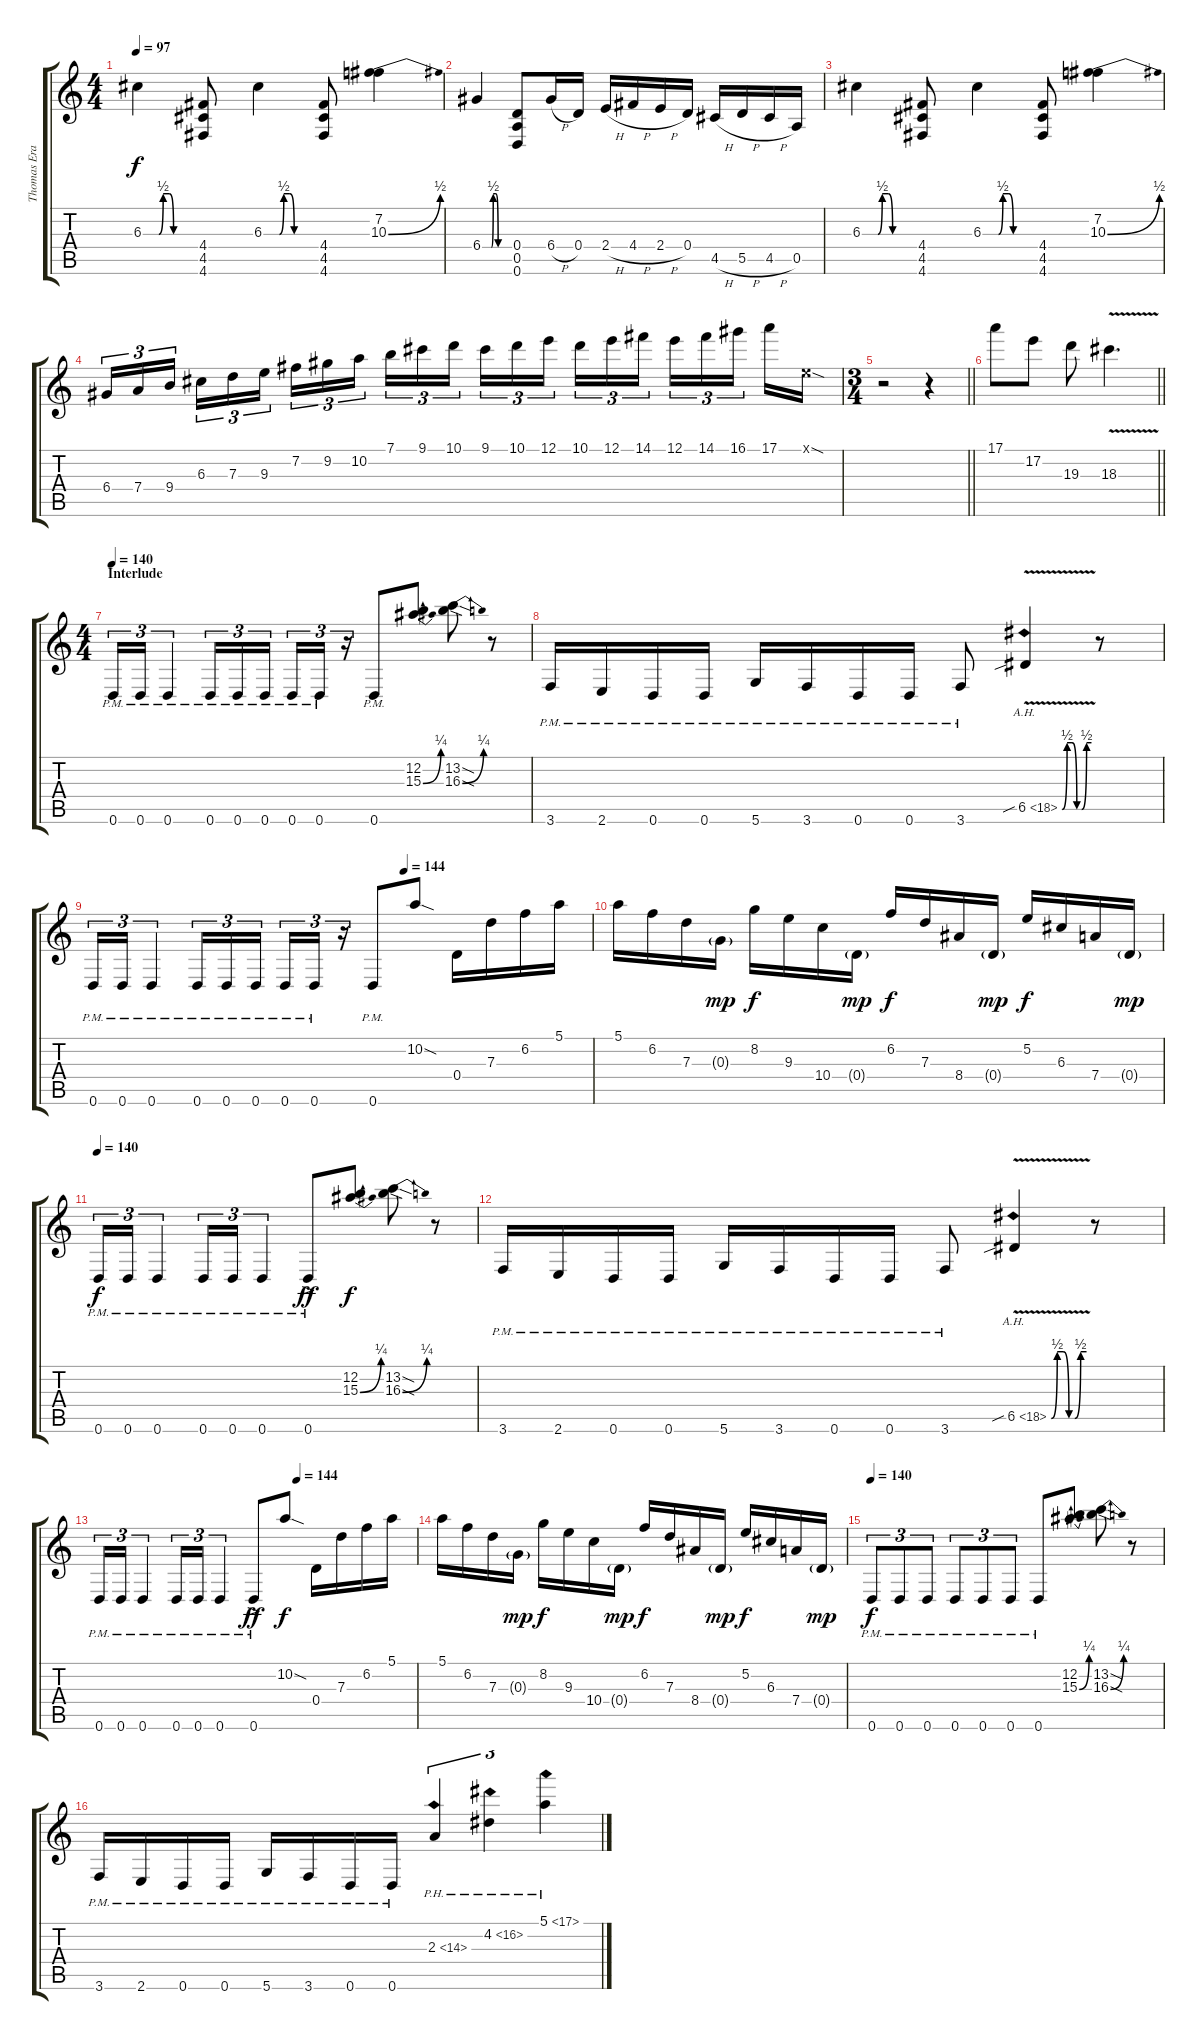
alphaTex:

\track ("Thomas Erak" "Thomas Era") {instrument distortionguitar}
\staff {score tabs}
\tuning (E4 B3 G3 D3 A2 D2) {hide}
\ts (4 4)
\tempo 97
\clef g2
\ks c
6.3{be (custom 0 0 18 0 23 2 30 2 35 0 60 0)}.4{dy f} (4.4 4.5 4.6).8 6.3{be (custom 0 0 18 0 23 2 30 2 35 0 60 0)}.4 (4.4 4.5 4.6).8 (7.2 10.3{be (bend 0 0 60 2)}).4 |
6.4{be (custom 0 0 20 0 24 2 30 2 35 0 60 0)}.4 (0.4 0.5 0.6).8 6.4{h}.16 0.4.16 2.4{h}.16 4.4{h}.16 2.4{h}.16 0.4.16 4.5{h}.16 5.5{h}.16 4.5{h}.16 0.5.16 |
6.3{be (custom 0 0 18 0 23 2 30 2 35 0 60 0)}.4 (4.4 4.5 4.6).8 6.3{be (custom 0 0 18 0 23 2 30 2 35 0 60 0)}.4 (4.4 4.5 4.6).8 (7.2 10.3{be (bend 0 0 60 2)}).4 |
6.4.16{tu (3 2)} 7.4.16{tu (3 2)} 9.4.16{tu (3 2) beam splitsecondary} 6.3.16{tu (3 2)} 7.3.16{tu (3 2)} 9.3.16{tu (3 2)} 7.2.16{tu (3 2)} 9.2.16{tu (3 2)} 10.2.16{tu (3 2) beam splitsecondary} 7.1.16{tu (3 2)} 9.1.16{tu (3 2)} 10.1.16{tu (3 2)} 9.1.16{tu (3 2)} 10.1.16{tu (3 2)} 12.1.16{tu (3 2) beam splitsecondary} 10.1.16{tu (3 2)} 12.1.16{tu (3 2)} 14.1.16{tu (3 2)} 12.1.16{tu (3 2)} 14.1.16{tu (3 2)} 16.1.16{tu (3 2) beam splitsecondary} 17.1.16 0.1{sod x}.16 |
\ts (3 4)
\barLineRight lightlight
r.2 r.4 |
\barLineRight lightlight
17.1.8 17.2.8 19.3.8 18.3{v}.4{d} |
\ts (4 4)
\section ("" "Interlude")
\tempo 140
0.6{pm}.16{tu (3 2)} 0.6{pm}.16{tu (3 2)} 0.6{pm}.4{tu (3 2)} 0.6{pm}.16{tu (3 2)} 0.6{pm}.16{tu (3 2)} 0.6{pm}.16{tu (3 2) beam splitsecondary} 0.6{pm}.16{tu (3 2)} 0.6{pm}.16{tu (3 2)} r.16{tu (3 2)} 0.6{pm}.8 (12.2 15.3{be (bend 0 0 60 1)}).8 (13.2{sod} 16.3{be (bend 0 0 60 1) sod}).8 r.8 |
3.6{pm}.16 2.6{pm}.16 0.6{pm}.16 0.6{pm}.16 5.6{pm}.16 3.6{pm}.16 0.6{pm}.16 0.6{pm}.16 3.6{pm}.8 6.5{be (custom 0 0 10 2 20 2 30 0 40 0 50 2 60 2) ah 12 v sib}.4 r.8 |
\tempo (144 0.625)
0.6{pm}.16{tu (3 2)} 0.6{pm}.16{tu (3 2)} 0.6{pm}.4{tu (3 2)} 0.6{pm}.16{tu (3 2)} 0.6{pm}.16{tu (3 2)} 0.6{pm}.16{tu (3 2) beam splitsecondary} 0.6{pm}.16{tu (3 2)} 0.6{pm}.16{tu (3 2)} r.16{tu (3 2)} 0.6{pm}.8 10.2{sod}.8 0.4.16 7.3.16 6.2.16 5.1.16 |
5.1.16 6.2.16 7.3.16 0.3{g}.16{dy mp} 8.2.16{dy f} 9.3.16 10.4.16 0.4{g}.16{dy mp} 6.2.16{dy f} 7.3.16 8.4.16 0.4{g}.16{dy mp} 5.2.16{dy f} 6.3.16 7.4.16 0.4{g}.16{dy mp} |
\tempo 140
0.6{pm}.16{tu (3 2) dy f} 0.6{pm}.16{tu (3 2)} 0.6{pm}.4{tu (3 2)} 0.6{pm}.16{tu (3 2)} 0.6{pm}.16{tu (3 2)} 0.6{pm}.4{tu (3 2)} 0.6{ac pm}.8{dy ff} (12.2 15.3{be (bend 0 0 60 1)}).8{dy f} (13.2{sod} 16.3{be (bend 0 0 60 1) sod}).8 r.8 |
3.6{pm}.16 2.6{pm}.16 0.6{pm}.16 0.6{pm}.16 5.6{pm}.16 3.6{pm}.16 0.6{pm}.16 0.6{pm}.16 3.6{pm}.8 6.5{be (custom 0 0 10 2 20 2 30 0 40 0 50 2 60 2) ah 12 v sib}.4 r.8 |
\tempo (144 0.625)
0.6{pm}.16{tu (3 2)} 0.6{pm}.16{tu (3 2)} 0.6{pm}.4{tu (3 2)} 0.6{pm}.16{tu (3 2)} 0.6{pm}.16{tu (3 2)} 0.6{pm}.4{tu (3 2)} 0.6{ac pm}.8{dy ff} 10.2{sod}.8{dy f} 0.4.16 7.3.16 6.2.16 5.1.16 |
5.1.16 6.2.16 7.3.16 0.3{g}.16{dy mp} 8.2.16{dy f} 9.3.16 10.4.16 0.4{g}.16{dy mp} 6.2.16{dy f} 7.3.16 8.4.16 0.4{g}.16{dy mp} 5.2.16{dy f} 6.3.16 7.4.16 0.4{g}.16{dy mp} |
\tempo 140
0.6{pm}.8{tu (3 2) dy f} 0.6{pm}.8{tu (3 2)} 0.6{pm}.8{tu (3 2)} 0.6{pm}.8{tu (3 2)} 0.6{pm}.8{tu (3 2)} 0.6{pm}.8{tu (3 2)} 0.6{pm}.8 (12.2 15.3{be (bend 0 0 60 1)}).8 (13.2{sod} 16.3{be (bend 0 0 60 1) sod}).8 r.8 |
3.6{pm}.16 2.6{pm}.16 0.6{pm}.16 0.6{pm}.16 5.6{pm}.16 3.6{pm}.16 0.6{pm}.16 0.6{pm}.16 2.3{ph 12}.4{tu (3 2)} 4.2{ph 12}.4{tu (3 2)} 5.1{ph 12}.4{tu (3 2)}
